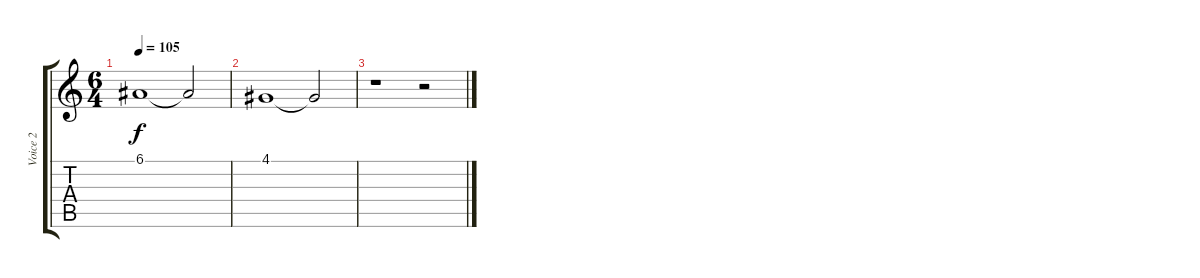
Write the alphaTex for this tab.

\track ("Voice 2" "Voice 2") {instrument choiraahs}
\staff {score tabs}
\tuning (E4 B3 G3 D3 A2 E2) {hide}
\ts (6 4)
\tempo 105
\clef g2
\ks c
6.1{t}.1{dy f} 6.1{t}.2 |
4.1.1{volume 0} 4.1{t}.2 |
r.1 r.2
